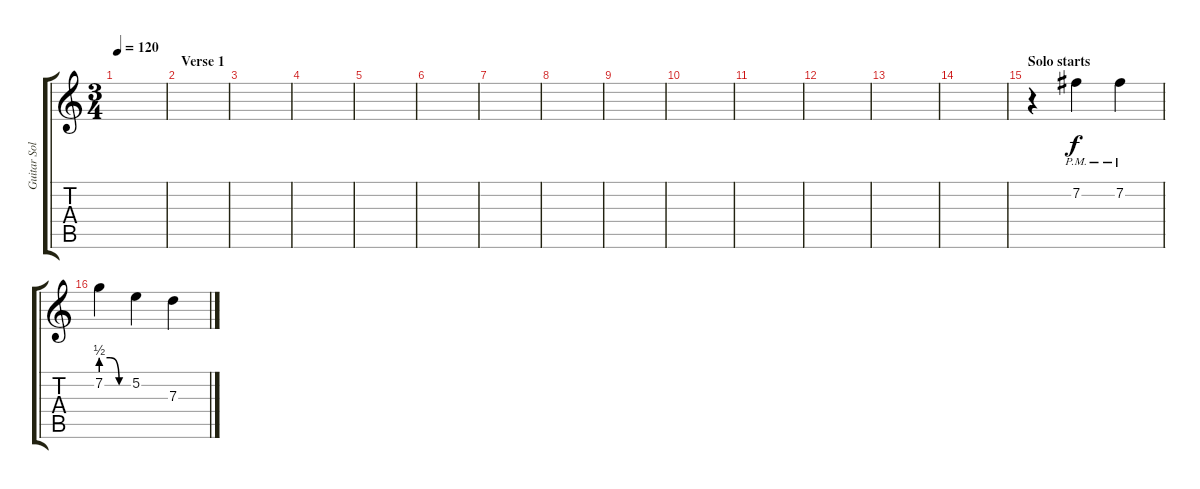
\track ("Guitar Solo" "Guitar Sol") {instrument distortionguitar}
\staff {score tabs}
\tuning (E4 B3 G3 D3 A2 E2) {hide}
\ts (3 4)
\tempo 120
\clef g2
\ks c
|
\section ("" "Verse 1")
|
|
|
|
|
|
|
|
|
|
|
|
|
\section ("" "Solo starts")
r.4 7.2{pm}.4 7.2{pm}.4 |
7.2{be (custom 0 2 20 2 40 0 60 0)}.4 5.2.4 7.3.4
